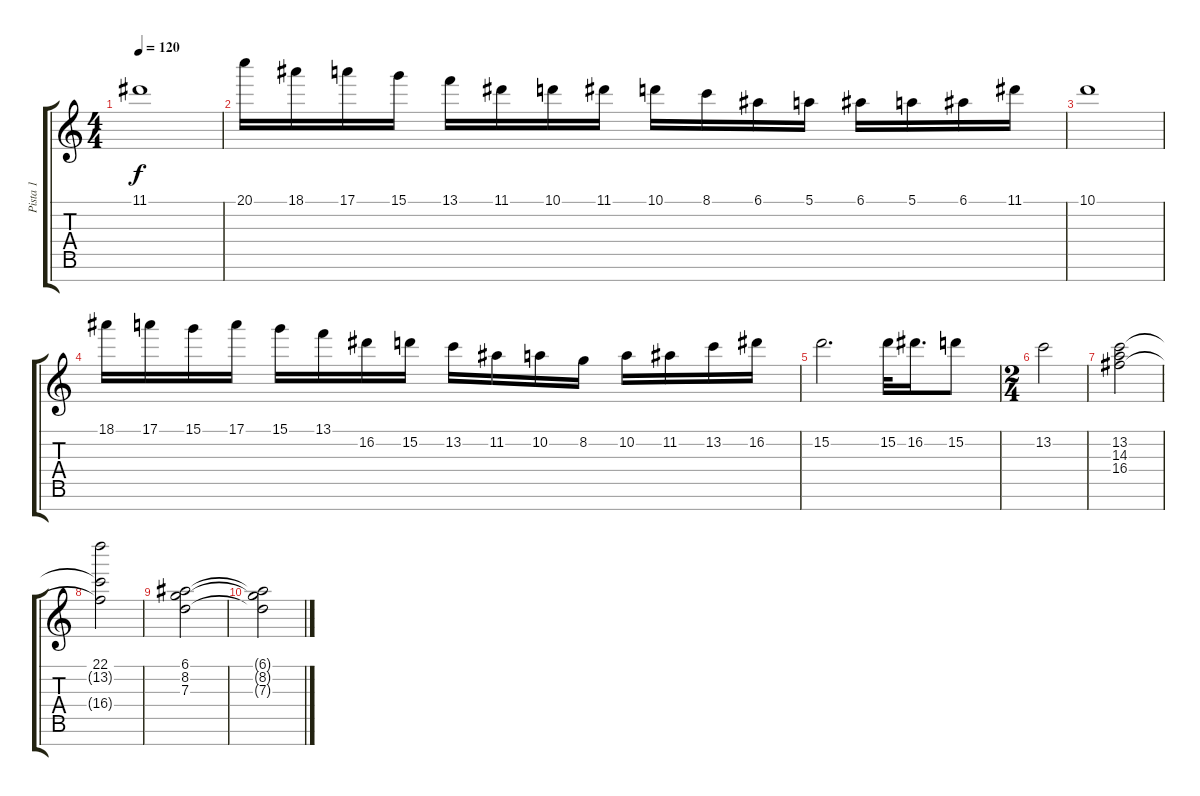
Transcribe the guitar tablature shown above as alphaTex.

\track ("Pista 1" "Pista 1") {instrument acousticgrandpiano}
\staff {score tabs}
\tuning (E5 B4 G4 D4 A3 E3 B2) {hide}
\ts (4 4)
\tempo 120
\clef g2
\ks c
11.1.1{dy f} |
20.1.16 18.1.16 17.1.16 15.1.16 13.1.16 11.1.16 10.1.16 11.1.16 10.1.16 8.1.16 6.1.16 5.1.16 6.1.16 5.1.16 6.1.16 11.1.16 |
10.1.1 |
18.1.16 17.1.16 15.1.16 17.1.16 15.1.16 13.1.16 16.2.16 15.2.16 13.2.16 11.2.16 10.2.16 8.2.16 10.2.16 11.2.16 13.2.16 16.2.16 |
15.2.2{d} 15.2.32 16.2.16{d} 15.2.8 |
\ts (2 4)
13.2.2 |
(13.2 14.3 16.4).2 |
(22.1 13.2{t} 16.4{t}).2 |
(6.1 8.2 7.3).2 |
(6.1{t} 8.2{t} 7.3{t}).2
